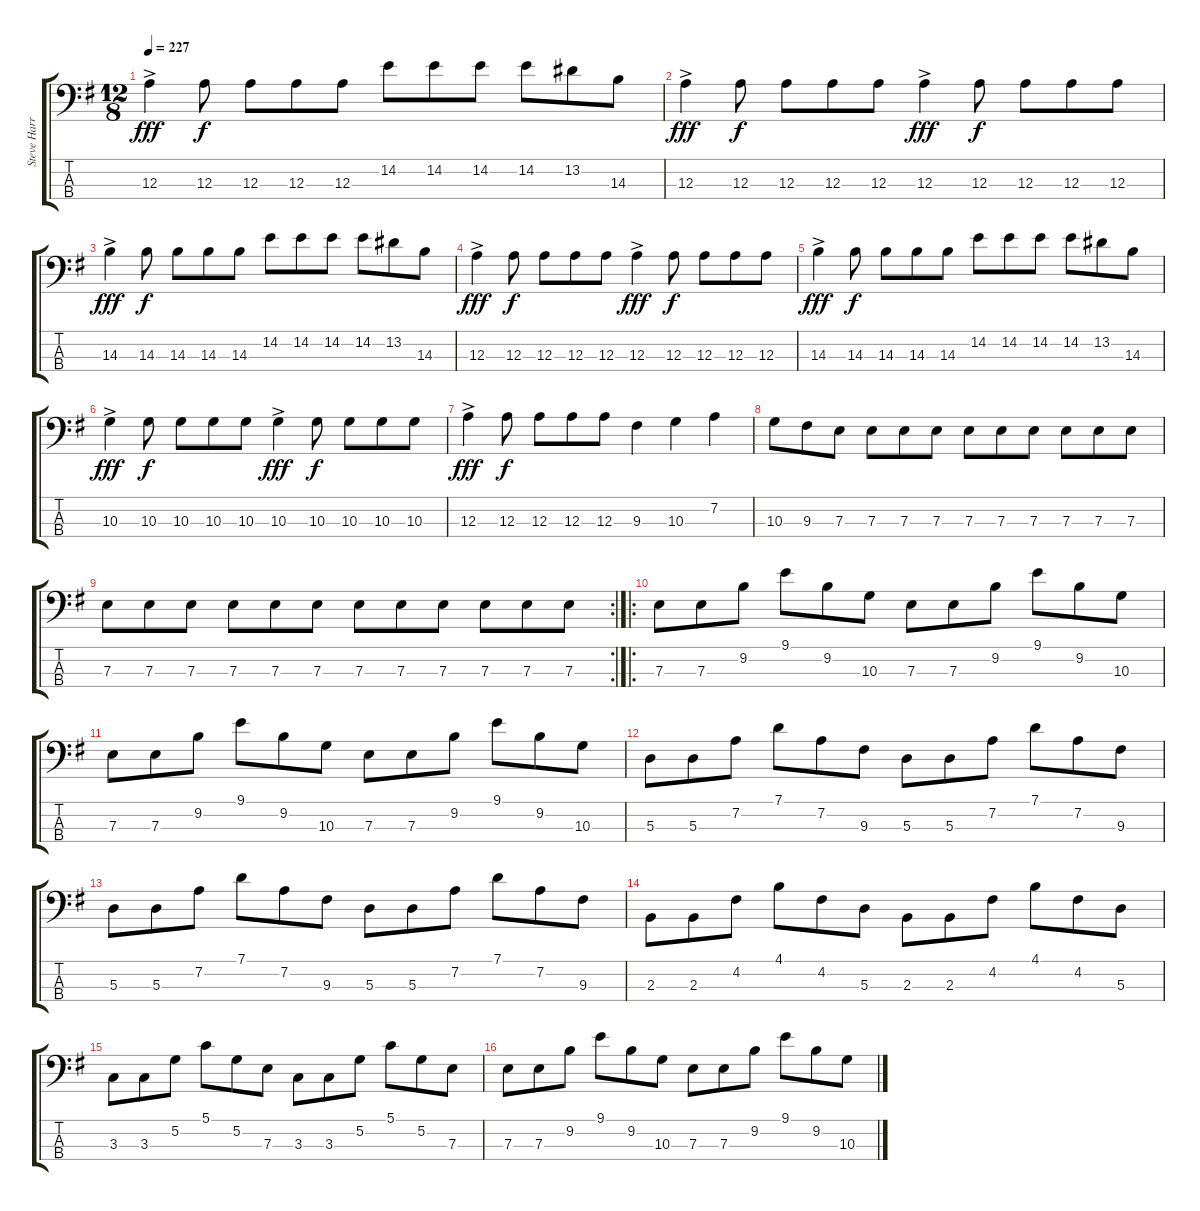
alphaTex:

\track ("Steve Harris" "Steve Harr") {instrument electricbassfinger}
\staff {score tabs}
\tuning (G2 D2 A1 E1) {hide}
\ts (12 8)
\tempo 227
\clef f4
\ks g
12.3{ac}.4{dy fff} 12.3.8{dy f} 12.3.8 12.3.8 12.3.8 14.2.8 14.2.8 14.2.8 14.2.8 13.2.8 14.3.8 |
12.3{ac}.4{dy fff} 12.3.8{dy f} 12.3.8 12.3.8 12.3.8 12.3{ac}.4{dy fff} 12.3.8{dy f} 12.3.8 12.3.8 12.3.8 |
14.3{ac}.4{dy fff} 14.3.8{dy f} 14.3.8 14.3.8 14.3.8 14.2.8 14.2.8 14.2.8 14.2.8 13.2.8 14.3.8 |
12.3{ac}.4{dy fff} 12.3.8{dy f} 12.3.8 12.3.8 12.3.8 12.3{ac}.4{dy fff} 12.3.8{dy f} 12.3.8 12.3.8 12.3.8 |
14.3{ac}.4{dy fff} 14.3.8{dy f} 14.3.8 14.3.8 14.3.8 14.2.8 14.2.8 14.2.8 14.2.8 13.2.8 14.3.8 |
10.3{ac}.4{dy fff} 10.3.8{dy f} 10.3.8 10.3.8 10.3.8 10.3{ac}.4{dy fff} 10.3.8{dy f} 10.3.8 10.3.8 10.3.8 |
12.3{ac}.4{dy fff} 12.3.8{dy f} 12.3.8 12.3.8 12.3.8 9.3.4 10.3.4 7.2.4 |
10.3.8 9.3.8 7.3.8 7.3.8 7.3.8 7.3.8 7.3.8 7.3.8 7.3.8 7.3.8 7.3.8 7.3.8 |
\rc 2
7.3.8 7.3.8 7.3.8 7.3.8 7.3.8 7.3.8 7.3.8 7.3.8 7.3.8 7.3.8 7.3.8 7.3.8 |
\ro
7.3.8 7.3.8 9.2.8 9.1.8 9.2.8 10.3.8 7.3.8 7.3.8 9.2.8 9.1.8 9.2.8 10.3.8 |
7.3.8 7.3.8 9.2.8 9.1.8 9.2.8 10.3.8 7.3.8 7.3.8 9.2.8 9.1.8 9.2.8 10.3.8 |
5.3.8 5.3.8 7.2.8 7.1.8 7.2.8 9.3.8 5.3.8 5.3.8 7.2.8 7.1.8 7.2.8 9.3.8 |
5.3.8 5.3.8 7.2.8 7.1.8 7.2.8 9.3.8 5.3.8 5.3.8 7.2.8 7.1.8 7.2.8 9.3.8 |
2.3.8 2.3.8 4.2.8 4.1.8 4.2.8 5.3.8 2.3.8 2.3.8 4.2.8 4.1.8 4.2.8 5.3.8 |
3.3.8 3.3.8 5.2.8 5.1.8 5.2.8 7.3.8 3.3.8 3.3.8 5.2.8 5.1.8 5.2.8 7.3.8 |
7.3.8 7.3.8 9.2.8 9.1.8 9.2.8 10.3.8 7.3.8 7.3.8 9.2.8 9.1.8 9.2.8 10.3.8
